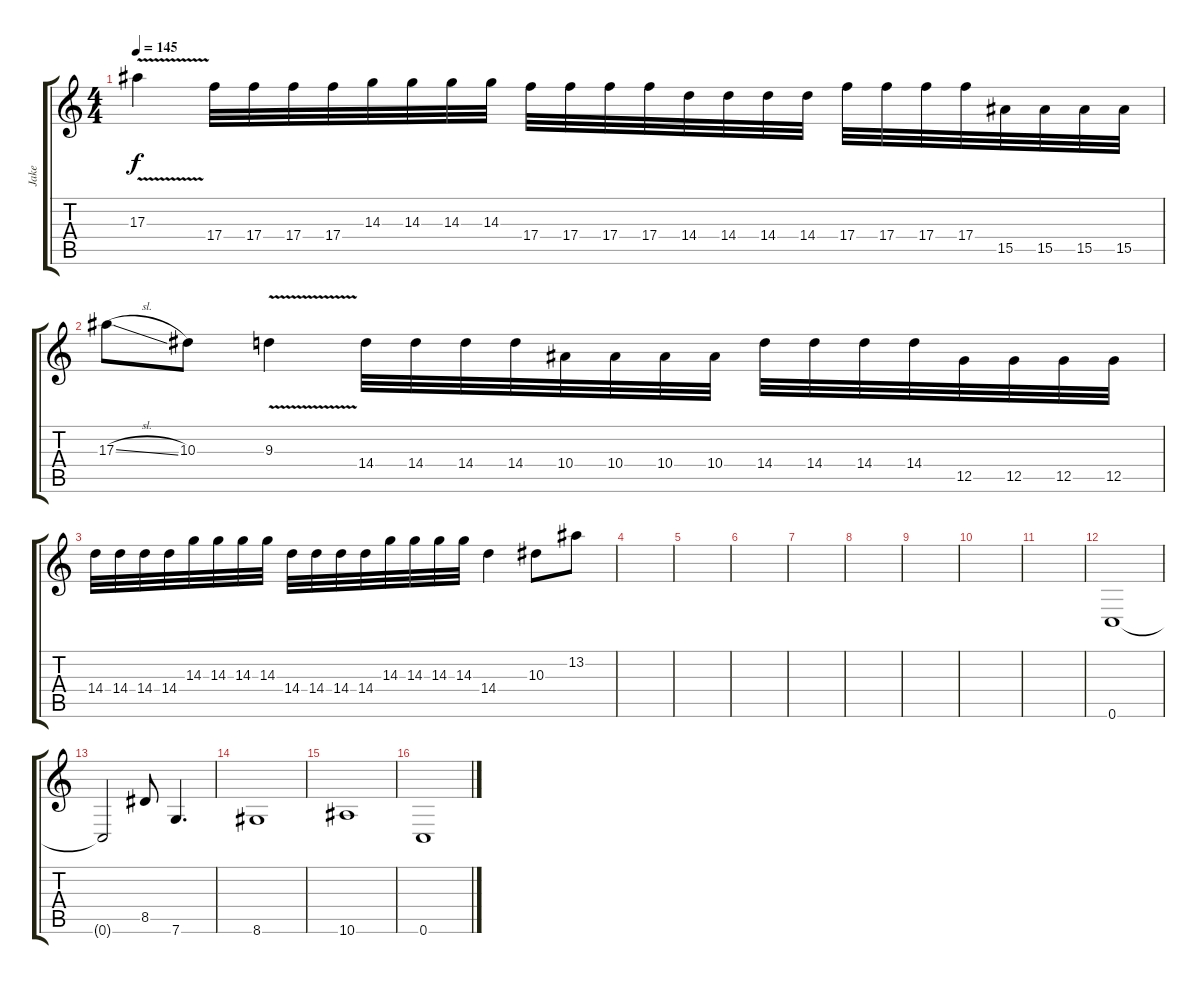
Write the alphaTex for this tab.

\track ("Jake " "Jake ") {instrument distortionguitar}
\staff {score tabs}
\tuning (D4 A3 F3 C3 G2 C2) {hide}
\ts (4 4)
\tempo 145
\clef g2
\ks c
17.3{v}.4{dy f} 17.4.32 17.4.32 17.4.32 17.4.32 14.3.32 14.3.32 14.3.32 14.3.32 17.4.32 17.4.32 17.4.32 17.4.32 14.4.32 14.4.32 14.4.32 14.4.32 17.4.32 17.4.32 17.4.32 17.4.32 15.5.32 15.5.32 15.5.32 15.5.32 |
17.3{sl}.8 10.3.8 9.3{v}.4 14.4.32 14.4.32 14.4.32 14.4.32 10.4.32 10.4.32 10.4.32 10.4.32 14.4.32 14.4.32 14.4.32 14.4.32 12.5.32 12.5.32 12.5.32 12.5.32 |
14.4.32 14.4.32 14.4.32 14.4.32 14.3.32 14.3.32 14.3.32 14.3.32 14.4.32 14.4.32 14.4.32 14.4.32 14.3.32 14.3.32 14.3.32 14.3.32 14.4.4 10.3.8 13.2.8 |
|
|
|
|
|
|
|
|
0.6.1{instrument electricguitarjazz} |
0.6{t}.2 8.5.8 7.6.4{d} |
8.6.1 |
10.6.1 |
0.6.1
